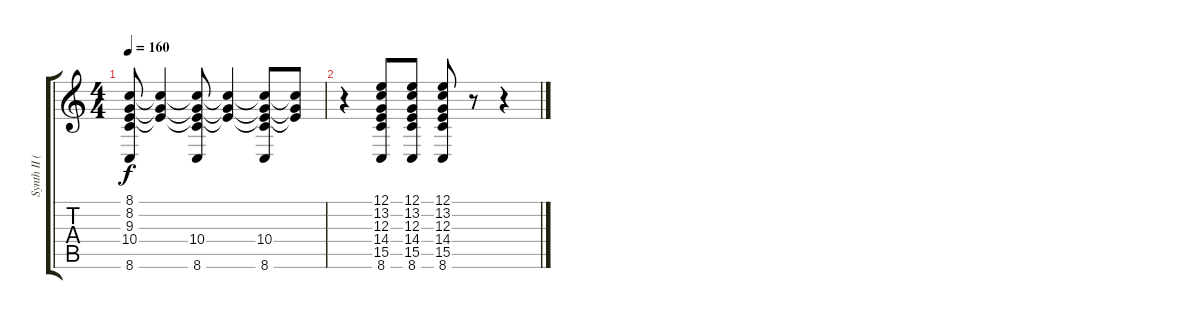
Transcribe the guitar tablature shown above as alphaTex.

\track ("Synth II (Kotobuki Tsumugi)" "Synth II (") {instrument lead1square}
\staff {score tabs}
\tuning (E4 B3 G3 D3 A2 E2) {hide}
\ts (4 4)
\tempo 160
\clef g2
\ks c
(8.1 8.2 9.3 10.4 8.6).8{dy f} (8.1{t} 8.2{t} 9.3{t}).4 (8.1{t} 8.2{t} 9.3{t} 10.4 8.6).8 (8.1{t} 8.2{t} 9.3{t}).4 (8.1{t} 8.2{t} 9.3{t} 10.4 8.6).8 (8.1{t} 8.2{t} 9.3{t}).8 |
r.4 (12.1 13.2 12.3 14.4 15.5 8.6).8 (12.1 13.2 12.3 14.4 15.5 8.6).8 (12.1 13.2 12.3 14.4 15.5 8.6).8 r.8 r.4
